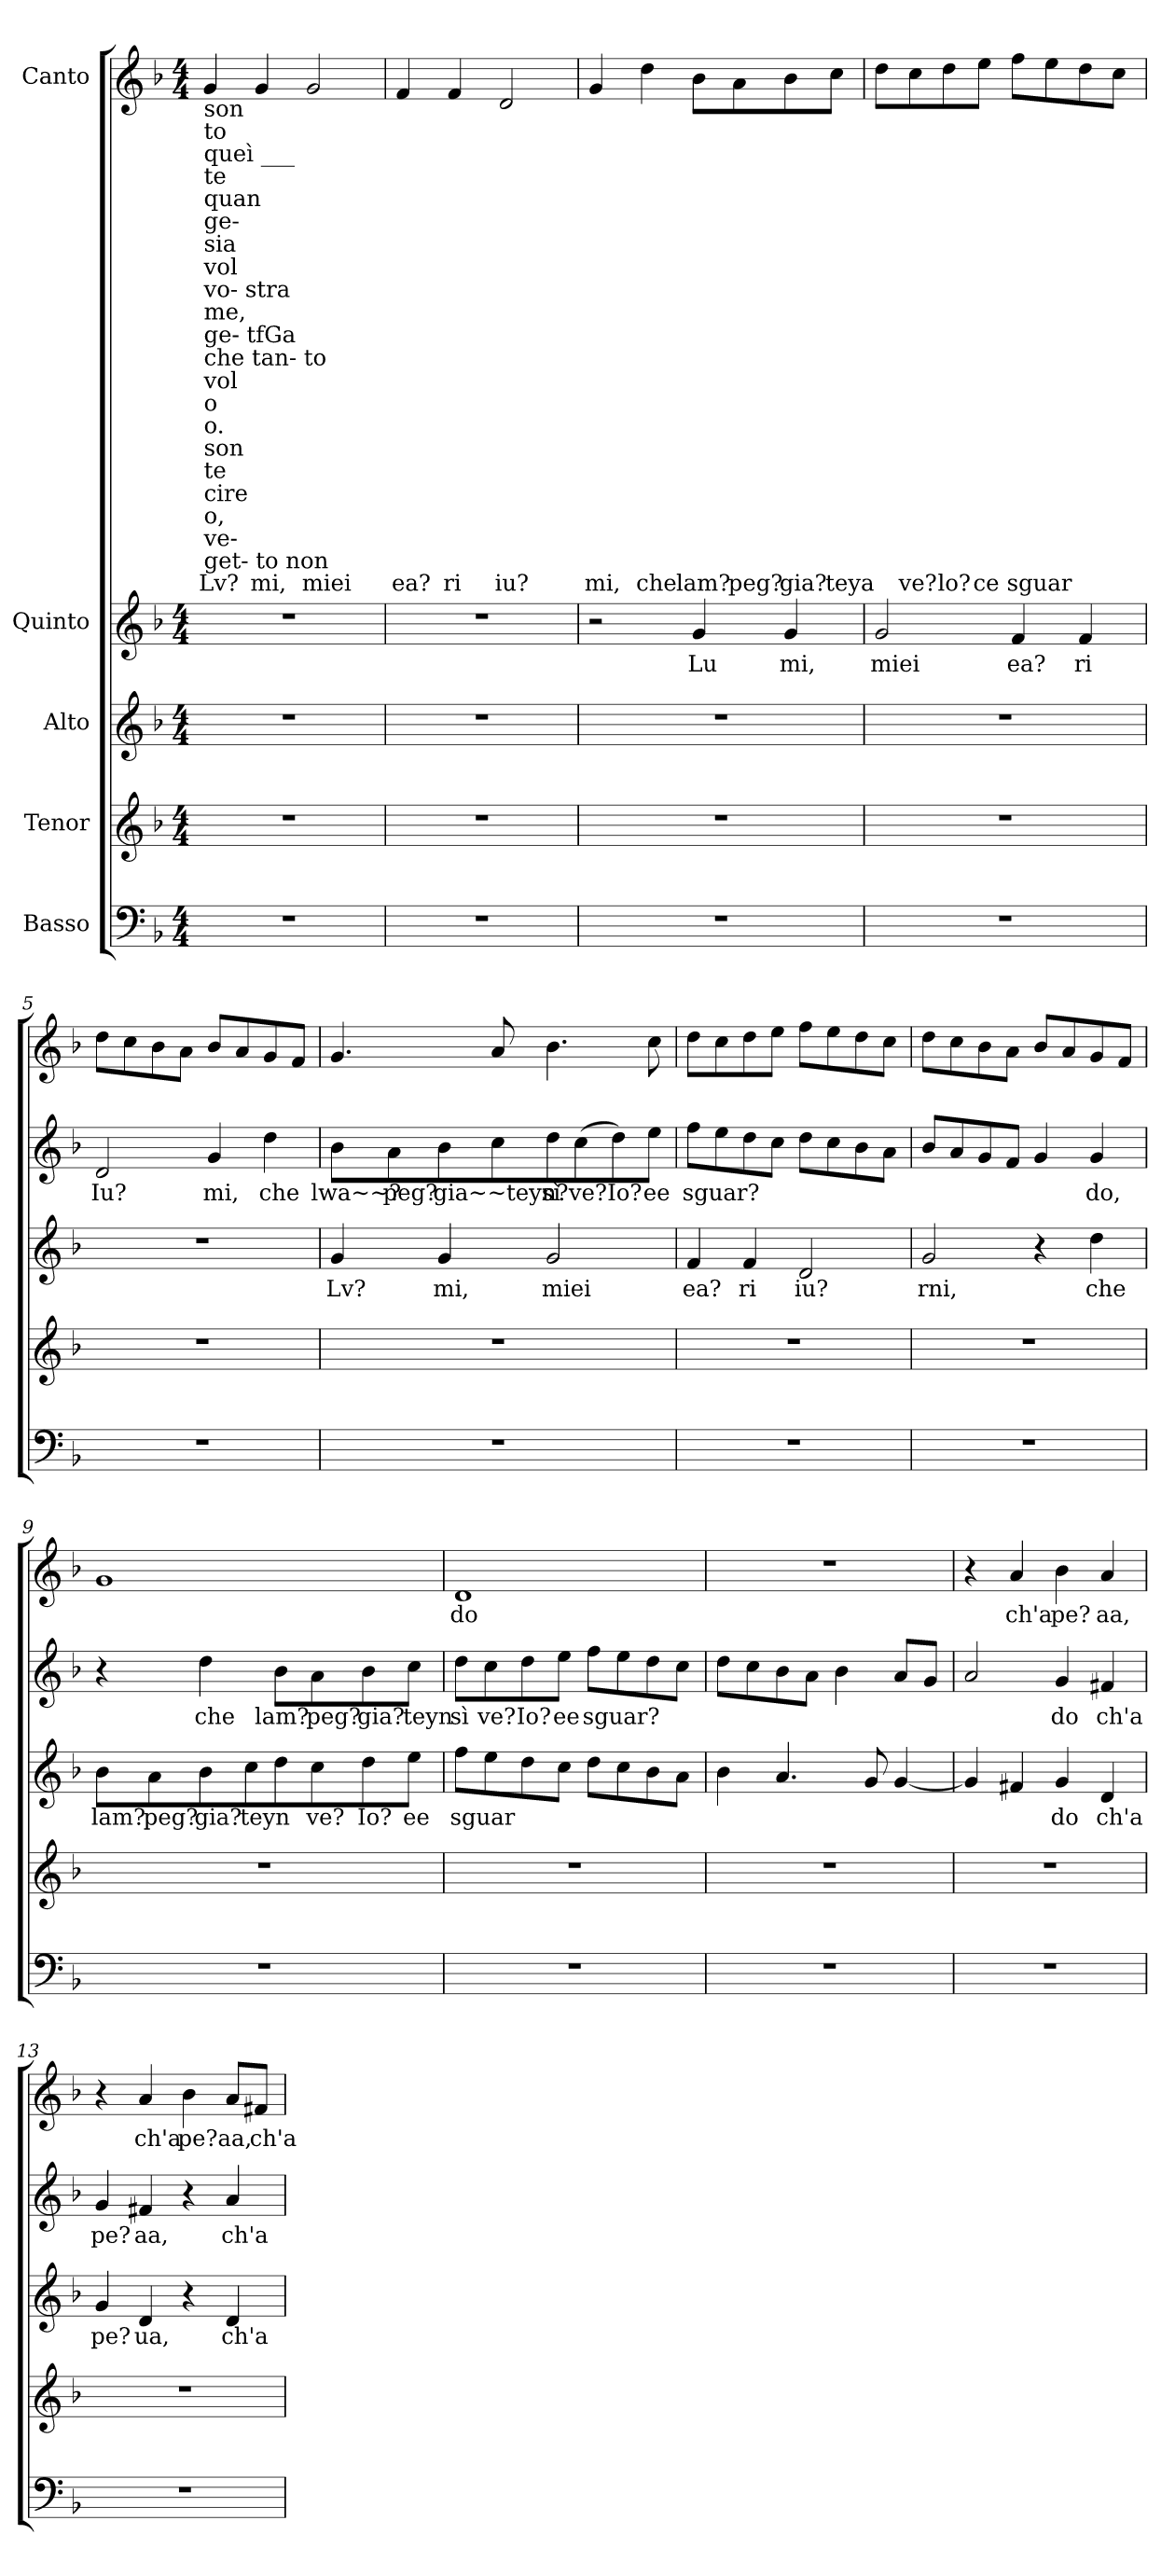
**kern	**kern	**kern	**text	**kern	**text	**kern	**text
*part5	*part4	*part3	*part3	*part2	*part2	*part1	*part1
*staff5	*staff4	*staff3	*staff3	*staff2	*staff2	*staff1	*staff1
*I"Basso	*I"Tenor	*I"Alto	*	*I"Quinto	*	*I"Canto	*
*clefF4	*clefG2	*clefG2	*	*clefG2	*	*clefG2	*
*k[b-]	*k[b-]	*k[b-]	*	*k[b-]	*	*k[b-]	*
*F:	*F:	*F:	*	*F:	*	*F:	*
*M4/4	*M4/4	*M4/4	*	*M4/4	*	*M4/4	*
*MM120	*MM120	*MM120	*	*MM120	*	*MM120	*
=1	=1	=1	=1	=1	=1	=1	=1
!	!	!	!	!	!	!LO:TX:b:t=son	!
!	!	!	!	!	!	!LO:TX:b:t=to	!
!	!	!	!	!	!	!LO:TX:b:t=queì ___	!
!	!	!	!	!	!	!LO:TX:b:t=te	!
!	!	!	!	!	!	!LO:TX:b:t=quan	!
!	!	!	!	!	!	!LO:TX:b:t=ge-	!
!	!	!	!	!	!	!LO:TX:b:t=sia	!
!	!	!	!	!	!	!LO:TX:b:t=vol	!
!	!	!	!	!	!	!LO:TX:b:t=vo- stra	!
!	!	!	!	!	!	!LO:TX:b:t=me,	!
!	!	!	!	!	!	!LO:TX:b:t=ge- tfGa	!
!	!	!	!	!	!	!LO:TX:b:t=che tan- to	!
!	!	!	!	!	!	!LO:TX:b:t=vol	!
!	!	!	!	!	!	!LO:TX:b:t=o	!
!	!	!	!	!	!	!LO:TX:b:t=o.	!
!	!	!	!	!	!	!LO:TX:b:t=son	!
!	!	!	!	!	!	!LO:TX:b:t=te	!
!	!	!	!	!	!	!LO:TX:b:t=cire	!
!	!	!	!	!	!	!LO:TX:b:t=o,	!
!	!	!	!	!	!	!LO:TX:b:t=ve-	!
!	!	!	!	!	!	!LO:TX:b:t=get- to non	!
!	!	!	!	!	!	!	!LO:LY:b
1r	1r	1r	.	1r	.	4g/	Lv?
!	!	!	!	!	!	!	!LO:LY:b
.	.	.	.	.	.	4g/	mi,
!	!	!	!	!	!	!	!LO:LY:b
.	.	.	.	.	.	2g/	miei
=2	=2	=2	=2	=2	=2	=2	=2
!	!	!	!	!	!	!	!LO:LY:b
1r	1r	1r	.	1r	.	4f/	ea?
!	!	!	!	!	!	!	!LO:LY:b
.	.	.	.	.	.	4f/	ri
!	!	!	!	!	!	!	!LO:LY:b
.	.	.	.	.	.	2d/	iu?
=3	=3	=3	=3	=3	=3	=3	=3
!	!	!	!	!	!	!	!LO:LY:b
1r	1r	1r	.	2r	.	4g/	mi,
!	!	!	!	!	!	!	!LO:LY:b
.	.	.	.	.	.	4dd\	che
!	!	!	!	!	!LO:LY:b	!	!LO:LY:b
.	.	.	.	4g/	Lu	8b-\L	lam?
!	!	!	!	!	!	!	!LO:LY:b
.	.	.	.	.	.	8a\	peg?
!	!	!	!	!	!LO:LY:b	!	!LO:LY:b
.	.	.	.	4g/	mi,	8b-\	gia?
!	!	!	!	!	!	!	!LO:LY:b
.	.	.	.	.	.	8cc\J	teya
=4	=4	=4	=4	=4	=4	=4	=4
!	!	!	!	!	!LO:LY:b	!	!
1r	1r	1r	.	2g/	miei	8dd\L	.
!	!	!	!	!	!	!	!LO:LY:b
.	.	.	.	.	.	8cc\	ve?
!	!	!	!	!	!	!	!LO:LY:b
.	.	.	.	.	.	8dd\	lo?
!	!	!	!	!	!	!	!LO:LY:b
.	.	.	.	.	.	8ee\J	ce
!	!	!	!	!	!LO:LY:b	!	!LO:LY:b
.	.	.	.	4f/	ea?	8ff\L	sguar
.	.	.	.	.	.	8ee\	.
!	!	!	!	!	!LO:LY:b	!	!
.	.	.	.	4f/	ri	8dd\	.
.	.	.	.	.	.	8cc\J	.
=5	=5	=5	=5	=5	=5	=5	=5
!	!	!	!	!	!LO:LY:b	!	!
1r	1r	1r	.	2d/	Iu?	8dd\L	.
.	.	.	.	.	.	8cc\	.
.	.	.	.	.	.	8b-\	.
.	.	.	.	.	.	8a\J	.
!	!	!	!	!	!LO:LY:b	!	!
.	.	.	.	4g/	mi,	8b-/L	.
.	.	.	.	.	.	8a/	.
!	!	!	!	!	!LO:LY:b	!	!
.	.	.	.	4dd\	che	8g/	.
.	.	.	.	.	.	8f/J	.
=6	=6	=6	=6	=6	=6	=6	=6
!	!	!	!LO:LY:b	!	!LO:LY:b	!	!
1r	1r	4g/	Lv?	8b-\L	lwa~~?	4.g/	.
!	!	!	!	!	!LO:LY:b	!	!
.	.	.	.	8a\	peg?	.	.
!	!	!	!LO:LY:b	!	!LO:LY:b	!	!
.	.	4g/	mi,	8b-\	gia~~teyn?	.	.
.	.	.	.	8cc\	.	8a/	.
!	!	!	!LO:LY:b	!	!LO:LY:b	!	!
.	.	2g/	miei	8dd\	sì	4.b-\	.
!	!	!	!	!	!LO:LY:b	!	!
.	.	.	.	(>8cc\	ve?	.	.
!	!	!	!	!	!LO:LY:b	!	!
.	.	.	.	8dd\)	Io?	.	.
!	!	!	!	!	!LO:LY:b	!	!
.	.	.	.	8ee\J	ee	8cc\	.
=7	=7	=7	=7	=7	=7	=7	=7
!	!	!	!LO:LY:b	!	!LO:LY:b	!	!
1r	1r	4f/	ea?	8ff\L	sguar?	8dd\L	.
.	.	.	.	8ee\	.	8cc\	.
!	!	!	!LO:LY:b	!	!	!	!
.	.	4f/	ri	8dd\	.	8dd\	.
.	.	.	.	8cc\J	.	8ee\J	.
!	!	!	!LO:LY:b	!	!	!	!
.	.	2d/	iu?	8dd\L	.	8ff\L	.
.	.	.	.	8cc\	.	8ee\	.
.	.	.	.	8b-\	.	8dd\	.
.	.	.	.	8a\J	.	8cc\J	.
=8	=8	=8	=8	=8	=8	=8	=8
!	!	!	!LO:LY:b	!	!	!	!
1r	1r	2g/	rni,	8b-/L	.	8dd\L	.
.	.	.	.	8a/	.	8cc\	.
.	.	.	.	8g/	.	8b-\	.
.	.	.	.	8f/J	.	8a\J	.
.	.	4r	.	4g/	.	8b-/L	.
.	.	.	.	.	.	8a/	.
!	!	!	!LO:LY:b	!	!LO:LY:b	!	!
.	.	4dd\	che	4g/	do,	8g/	.
.	.	.	.	.	.	8f/J	.
=9	=9	=9	=9	=9	=9	=9	=9
!	!	!	!LO:LY:b	!	!	!	!
1r	1r	8b-\L	lam?	4r	.	1g	.
!	!	!	!LO:LY:b	!	!	!	!
.	.	8a\	peg?	.	.	.	.
!	!	!	!LO:LY:b	!	!LO:LY:b	!	!
.	.	8b-\	gia?	4dd\	che	.	.
!	!	!	!LO:LY:b	!	!	!	!
.	.	8cc\	teyn	.	.	.	.
!	!	!	!	!	!LO:LY:b	!	!
.	.	8dd\	.	8b-\L	lam?	.	.
!	!	!	!LO:LY:b	!	!LO:LY:b	!	!
.	.	8cc\	ve?	8a\	peg?	.	.
!	!	!	!LO:LY:b	!	!LO:LY:b	!	!
.	.	8dd\	Io?	8b-\	gia?	.	.
!	!	!	!LO:LY:b	!	!LO:LY:b	!	!
.	.	8ee\J	ee	8cc\J	teyn	.	.
=10	=10	=10	=10	=10	=10	=10	=10
!	!	!	!LO:LY:b	!	!LO:LY:b	!	!LO:LY:b
1r	1r	8ff\L	sguar	8dd\L	sì	1d	do
!	!	!	!	!	!LO:LY:b	!	!
.	.	8ee\	.	8cc\	ve?	.	.
!	!	!	!	!	!LO:LY:b	!	!
.	.	8dd\	.	8dd\	Io?	.	.
!	!	!	!	!	!LO:LY:b	!	!
.	.	8cc\J	.	8ee\J	ee	.	.
!	!	!	!	!	!LO:LY:b	!	!
.	.	8dd\L	.	8ff\L	sguar?	.	.
.	.	8cc\	.	8ee\	.	.	.
.	.	8b-\	.	8dd\	.	.	.
.	.	8a\J	.	8cc\J	.	.	.
=11	=11	=11	=11	=11	=11	=11	=11
1r	1r	4b-\	.	8dd\L	.	1r	.
.	.	.	.	8cc\	.	.	.
.	.	4.a/	.	8b-\	.	.	.
.	.	.	.	8a\J	.	.	.
.	.	.	.	4b-\	.	.	.
.	.	8g/	.	.	.	.	.
.	.	[4g/	.	8a/L	.	.	.
.	.	.	.	8g/J	.	.	.
=12	=12	=12	=12	=12	=12	=12	=12
1r	1r	4g/]	.	2a/	.	4r	.
!	!	!	!	!	!	!	!LO:LY:b
.	.	4f#X/	.	.	.	4a/	ch'a
!	!	!	!LO:LY:b	!	!LO:LY:b	!	!LO:LY:b
.	.	4g/	do	4g/	do	4b-\	pe?
!	!	!	!LO:LY:b	!	!LO:LY:b	!	!LO:LY:b
.	.	4d/	ch'a	4f#X/	ch'a	4a/	aa,
=13	=13	=13	=13	=13	=13	=13	=13
!	!	!	!LO:LY:b	!	!LO:LY:b	!	!
1r	1r	4g/	pe?	4g/	pe?	4r	.
!	!	!	!LO:LY:b	!	!LO:LY:b	!	!LO:LY:b
.	.	4d/	ua,	4f#X/	aa,	4a/	ch'a
!	!	!	!	!	!	!	!LO:LY:b
.	.	4r	.	4r	.	4b-\	pe?
!	!	!	!LO:LY:b	!	!LO:LY:b	!	!LO:LY:b
.	.	4d/	ch'a	4a/	ch'a	8a/L	aa,
!	!	!	!	!	!	!	!LO:LY:b
.	.	.	.	.	.	8f#X/J	ch'a
=	=	=	=	=	=	=	=
*-	*-	*-	*-	*-	*-	*-	*-
